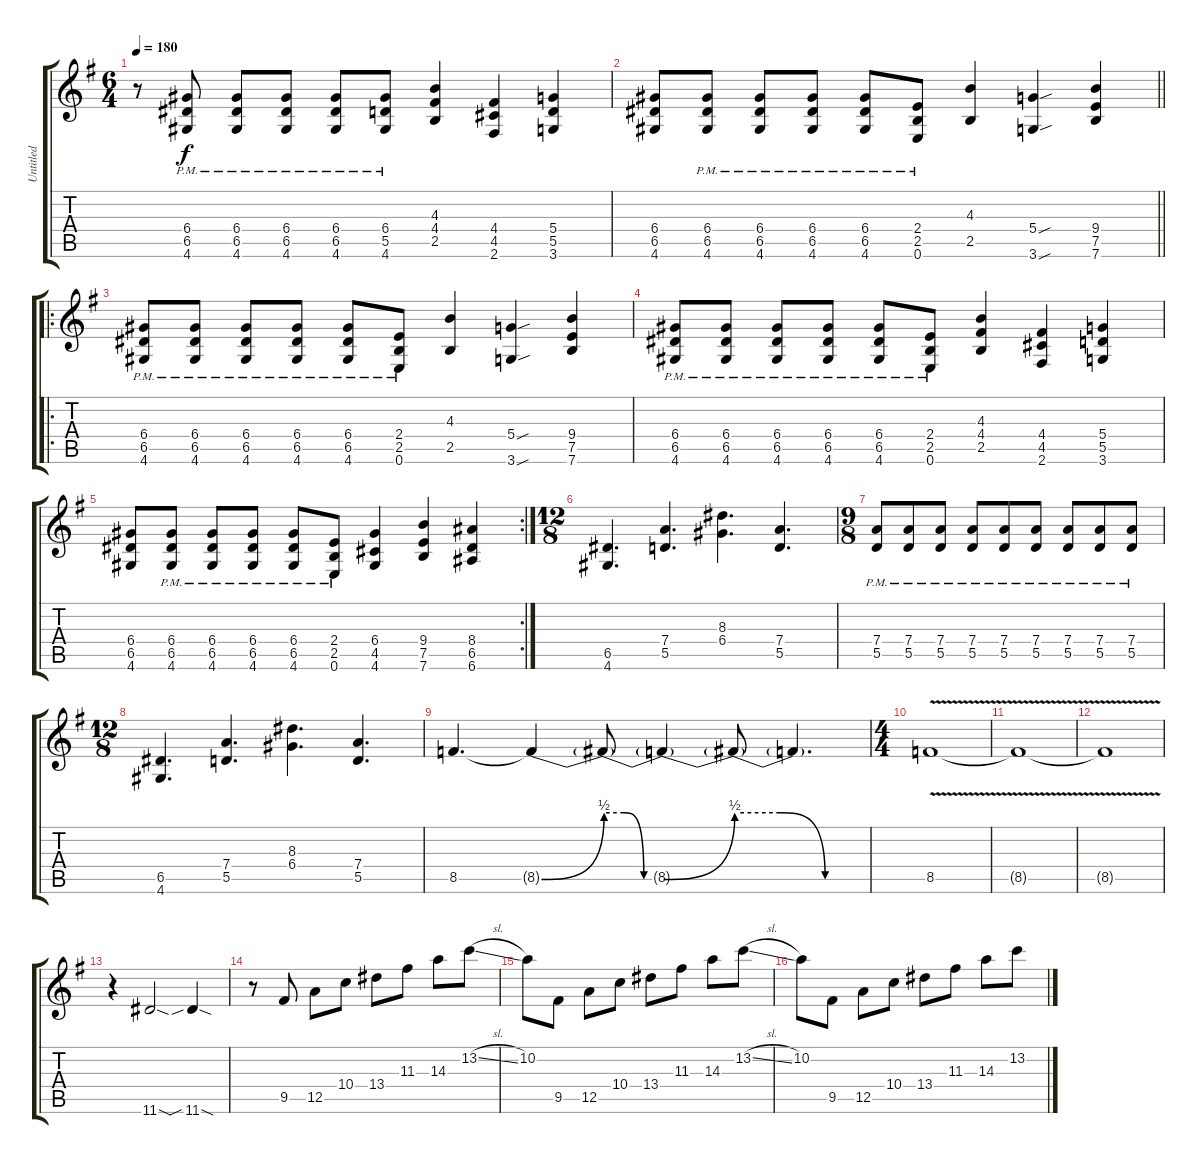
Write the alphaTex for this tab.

\track ("Untitled" "Untitled") {instrument overdrivenguitar}
\staff {score tabs}
\tuning (E4 B3 G3 D3 A2 E2) {hide}
\ts (6 4)
\tempo 180
\clef g2
\ks g
r.8{dy f} (6.4{pm} 6.5{pm} 4.6).8 (6.4{pm} 6.5{pm} 4.6).8 (6.4{pm} 6.5{pm} 4.6).8 (6.4{pm} 6.5{pm} 4.6).8 (6.4{pm} 5.5{pm} 4.6).8 (4.3 4.4 2.5).4 (4.4 4.5 2.6).4 (5.4 5.5 3.6).4 |
\barLineRight lightlight
(6.4 6.5 4.6).8 (6.4{pm} 6.5{pm} 4.6).8 (6.4{pm} 6.5{pm} 4.6).8 (6.4{pm} 6.5{pm} 4.6).8 (6.4{pm} 6.5{pm} 4.6).8 (2.4{pm} 2.5{pm} 0.6).8 (4.3 2.5).4 (5.4{sou} 3.6{sou}).4 (9.4 7.5 7.6).4 |
\ro
(6.4{pm} 6.5{pm} 4.6).8 (6.4{pm} 6.5{pm} 4.6).8 (6.4{pm} 6.5{pm} 4.6).8 (6.4{pm} 6.5{pm} 4.6).8 (6.4{pm} 6.5{pm} 4.6).8 (2.4{pm} 2.5{pm} 0.6).8 (4.3 2.5).4 (5.4{sou} 3.6{sou}).4 (9.4 7.5 7.6).4 |
(6.4{pm} 6.5{pm} 4.6).8 (6.4{pm} 6.5{pm} 4.6).8 (6.4{pm} 6.5{pm} 4.6).8 (6.4{pm} 6.5{pm} 4.6).8 (6.4{pm} 6.5{pm} 4.6).8 (2.4{pm} 2.5{pm} 0.6).8 (4.3 4.4 2.5).4 (4.4 4.5 2.6).4 (5.4 5.5 3.6).4 |
\rc 2
(6.4 6.5 4.6).8 (6.4{pm} 6.5{pm} 4.6).8 (6.4{pm} 6.5{pm} 4.6).8 (6.4{pm} 6.5{pm} 4.6).8 (6.4{pm} 6.5{pm} 4.6).8 (2.4{pm} 2.5{pm} 0.6).8 (6.4 4.5 4.6).4 (9.4 7.5 7.6).4 (8.4 6.5 6.6).4 |
\ts (12 8)
(6.5 4.6).4{d} (7.4 5.5).4{d} (8.3 6.4).4{d} (7.4 5.5).4{d} |
\ts (9 8)
(7.4{pm} 5.5{pm}).8 (7.4{pm} 5.5{pm}).8 (7.4{pm} 5.5{pm}).8 (7.4{pm} 5.5{pm}).8 (7.4{pm} 5.5{pm}).8 (7.4{pm} 5.5{pm}).8 (7.4{pm} 5.5{pm}).8 (7.4{pm} 5.5{pm}).8 (7.4{pm} 5.5{pm}).8 |
\ts (12 8)
(6.5 4.6).4{d} (7.4 5.5).4{d} (8.3 6.4).4{d} (7.4 5.5).4{d} |
8.5.4{d} 8.5{be (bend 0 0 60 2) t}.4 8.5{be (custom 0 2 20 2 40 0 60 0) t}.8 8.5{be (bend 0 0 60 2) t}.4 8.5{be (custom 0 2 20 2 40 0 60 0) t}.8 8.5{t}.4{d} |
\ts (4 4)
8.5{v}.1 |
8.5{v t}.1 |
8.5{v t}.1 |
r.4 11.6{sod}.2 11.6{sib sod}.4 |
r.8 9.5.8 12.5.8 10.4.8 13.4.8 11.3.8 14.3.8 13.2{sl}.8 |
10.2.8 9.5.8 12.5.8 10.4.8 13.4.8 11.3.8 14.3.8 13.2{sl}.8 |
10.2.8 9.5.8 12.5.8 10.4.8 13.4.8 11.3.8 14.3.8 13.2.8
